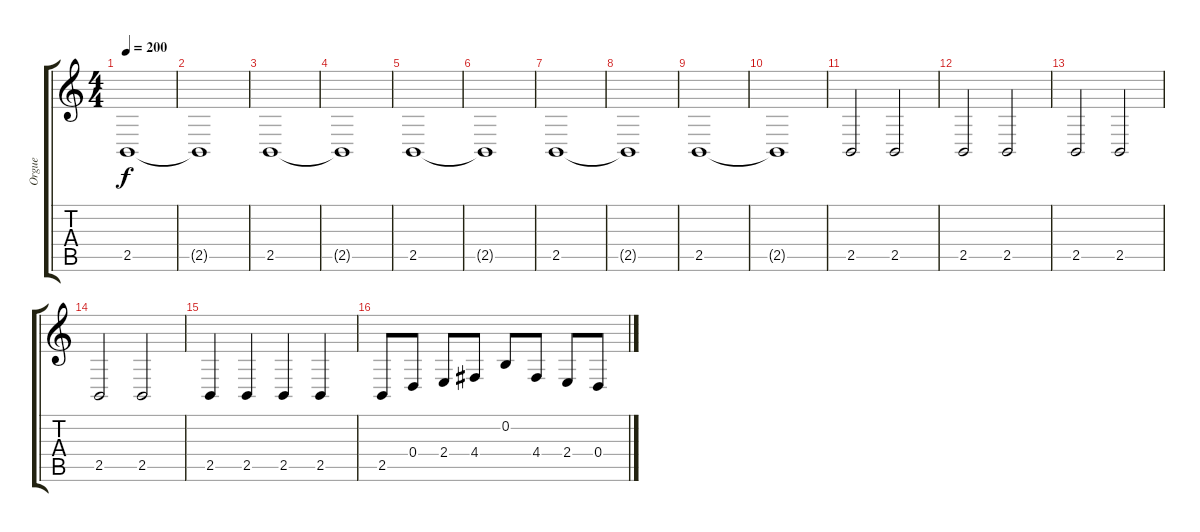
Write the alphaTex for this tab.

\track ("Orgue" "Orgue") {instrument fx1rain}
\staff {score tabs}
\tuning (E4 B3 G3 D3 A2 E2) {hide}
\ts (4 4)
\tempo 200
\clef g2
\ks c
2.5.1{dy f} |
2.5{t}.1 |
2.5.1 |
2.5{t}.1 |
2.5.1 |
2.5{t}.1 |
2.5.1 |
2.5{t}.1 |
2.5.1 |
2.5{t}.1 |
2.5.2 2.5.2 |
2.5.2 2.5.2 |
2.5.2 2.5.2 |
2.5.2 2.5.2 |
2.5.4 2.5.4 2.5.4 2.5.4 |
2.5.8 0.4.8 2.4.8 4.4.8 0.2.8 4.4.8 2.4.8 0.4.8
